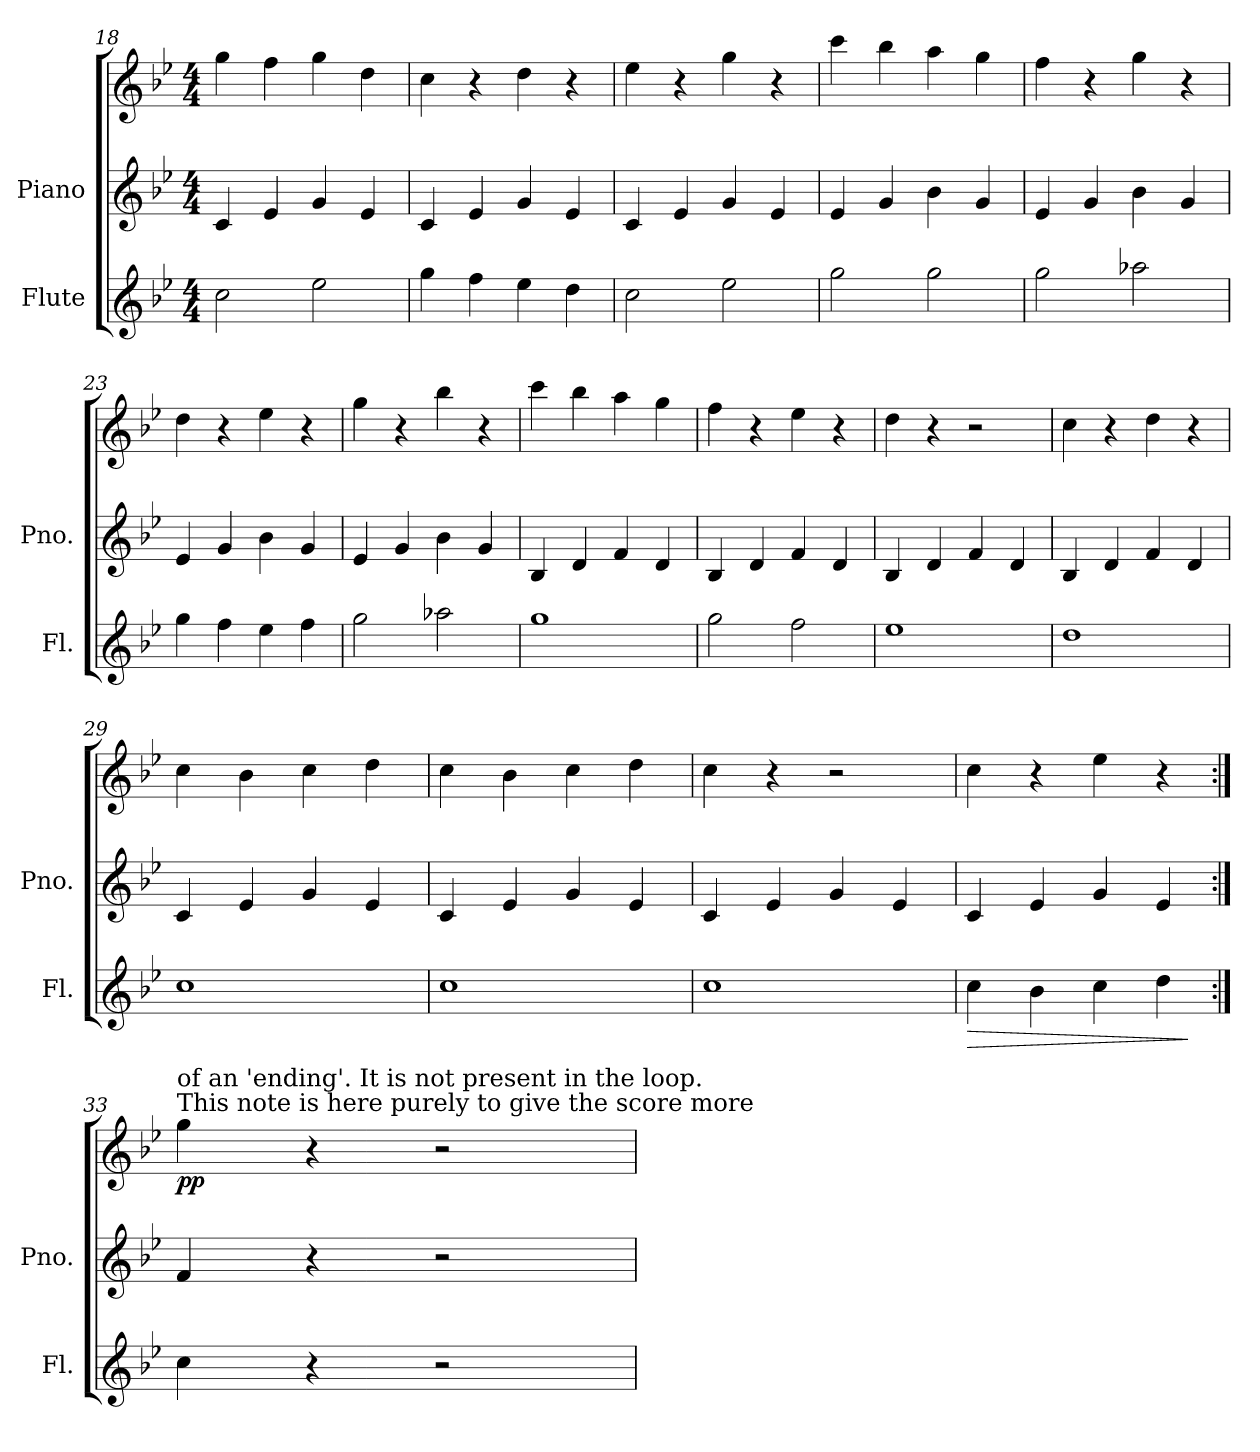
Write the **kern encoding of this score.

**kern	**dynam	**kern	**kern	**dynam
*part2	*part2	*part1	*part1	*part1
*staff3	*staff3	*staff2	*staff1	*staff1/2
*I"Flute	*	*I"Piano	*	*
*I'Fl.	*	*I'Pno.	*	*
*clefG2	*	*clefG2	*clefG2	*
*k[b-e-]	*	*k[b-e-]	*k[b-e-]	*
*M4/4	*	*M4/4	*M4/4	*
=18	=18	=18	=18	=18
2cc\	.	4c/	4gg\	.
.	.	4e-/	4ff\	.
2ee-\	.	4g/	4gg\	.
.	.	4e-/	4dd\	.
=19	=19	=19	=19	=19
4gg\	.	4c/	4cc\	.
4ff\	.	4e-/	4r	.
4ee-\	.	4g/	4dd\	.
4dd\	.	4e-/	4r	.
=20	=20	=20	=20	=20
2cc\	.	4c/	4ee-\	.
.	.	4e-/	4r	.
2ee-\	.	4g/	4gg\	.
.	.	4e-/	4r	.
=21	=21	=21	=21	=21
2gg\	.	4e-/	4ccc\	.
.	.	4g/	4bb-\	.
2gg\	.	4b-\	4aa\	.
.	.	4g/	4gg\	.
=22	=22	=22	=22	=22
2gg\	.	4e-/	4ff\	.
.	.	4g/	4r	.
2aa-X\	.	4b-\	4gg\	.
.	.	4g/	4r	.
=23	=23	=23	=23	=23
4gg\	.	4e-/	4dd\	.
4ff\	.	4g/	4r	.
4ee-\	.	4b-\	4ee-\	.
4ff\	.	4g/	4r	.
!!LO:PB:g=z
=24	=24	=24	=24	=24
2gg\	.	4e-/	4gg\	.
.	.	4g/	4r	.
2aa-X\	.	4b-\	4bb-\	.
.	.	4g/	4r	.
=25	=25	=25	=25	=25
1gg	.	4B-/	4ccc\	.
.	.	4d/	4bb-\	.
.	.	4f/	4aa\	.
.	.	4d/	4gg\	.
=26	=26	=26	=26	=26
2gg\	.	4B-/	4ff\	.
.	.	4d/	4r	.
2ff\	.	4f/	4ee-\	.
.	.	4d/	4r	.
=27	=27	=27	=27	=27
1ee-	.	4B-/	4dd\	.
.	.	4d/	4r	.
.	.	4f/	2r	.
.	.	4d/	.	.
=28	=28	=28	=28	=28
1dd	.	4B-/	4cc\	.
.	.	4d/	4r	.
.	.	4f/	4dd\	.
.	.	4d/	4r	.
=29	=29	=29	=29	=29
1cc	.	4c/	4cc\	.
.	.	4e-/	4b-\	.
.	.	4g/	4cc\	.
.	.	4e-/	4dd\	.
=30	=30	=30	=30	=30
1cc	.	4c/	4cc\	.
.	.	4e-/	4b-\	.
.	.	4g/	4cc\	.
.	.	4e-/	4dd\	.
=31	=31	=31	=31	=31
1cc	.	4c/	4cc\	.
.	.	4e-/	4r	.
.	.	4g/	2r	.
.	.	4e-/	.	.
!!LO:LB:g=z
=32	=32	=32	=32	=32
!	!LO:HP:b	!	!	!
4cc\	>	4c/	4cc\	.
4b-\	.	4e-/	4r	.
4cc\	.	4g/	4ee-\	.
4dd\	.	4e-/	4r	.
.	]	.	.	.
=33:|!	=33:|!	=33:|!	=33:|!	=33:|!
!	!	!	!LO:TX:a:t=This note is here purely to give the score more	!
!	!	!	!LO:TX:a:t=of an 'ending'. It is not present in the loop.	!
!	!	!	!	!LO:DY:b
4cc\	.	4f/	4gg\	pp
4r	.	4r	4r	.
2r	.	2r	2r	.
=	=	=	=	=
*-	*-	*-	*-	*-
